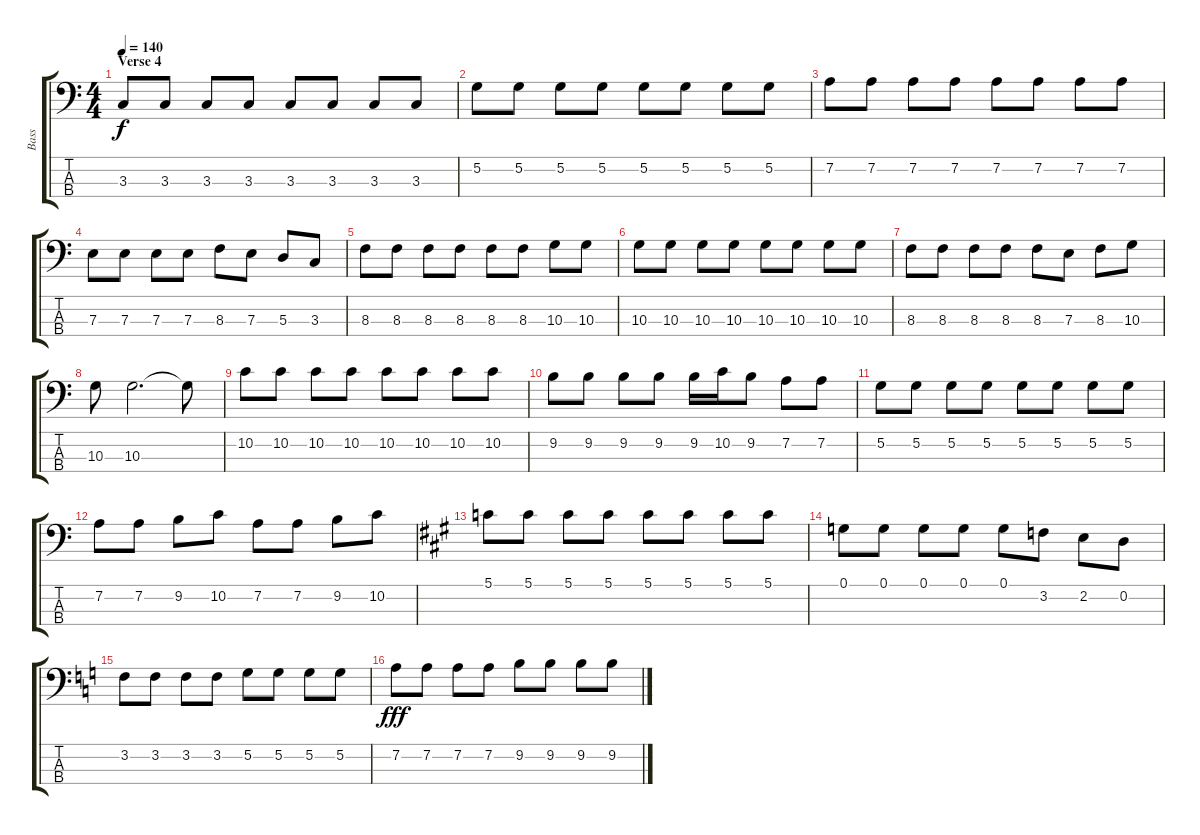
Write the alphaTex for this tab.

\track ("Bass" "Bass") {instrument electricbassfinger}
\staff {score tabs}
\tuning (G2 D2 A1 E1) {hide}
\ts (4 4)
\section ("" "Verse 4")
\tempo 140
\clef f4
\ks c
3.3.8{dy f} 3.3.8 3.3.8 3.3.8 3.3.8 3.3.8 3.3.8 3.3.8 |
5.2.8 5.2.8 5.2.8 5.2.8 5.2.8 5.2.8 5.2.8 5.2.8 |
7.2.8 7.2.8 7.2.8 7.2.8 7.2.8 7.2.8 7.2.8 7.2.8 |
7.3.8 7.3.8 7.3.8 7.3.8 8.3.8 7.3.8 5.3.8 3.3.8 |
8.3.8 8.3.8 8.3.8 8.3.8 8.3.8 8.3.8 10.3.8 10.3.8 |
10.3.8 10.3.8 10.3.8 10.3.8 10.3.8 10.3.8 10.3.8 10.3.8 |
8.3.8 8.3.8 8.3.8 8.3.8 8.3.8 7.3.8 8.3.8 10.3.8 |
10.3.8 10.3.2{d} 10.3{t}.8 |
10.2.8 10.2.8 10.2.8 10.2.8 10.2.8 10.2.8 10.2.8 10.2.8 |
9.2.8 9.2.8 9.2.8 9.2.8 9.2.16 10.2.16 9.2.8 7.2.8 7.2.8 |
5.2.8 5.2.8 5.2.8 5.2.8 5.2.8 5.2.8 5.2.8 5.2.8 |
7.2.8 7.2.8 9.2.8 10.2.8 7.2.8 7.2.8 9.2.8 10.2.8 |
\ks a
5.1.8 5.1.8 5.1.8 5.1.8 5.1.8 5.1.8 5.1.8 5.1.8 |
0.1.8 0.1.8 0.1.8 0.1.8 0.1.8 3.2.8 2.2.8 0.2.8 |
\ks c
3.2.8 3.2.8 3.2.8 3.2.8 5.2.8 5.2.8 5.2.8 5.2.8 |
7.2.8{dy fff} 7.2.8 7.2.8 7.2.8 9.2.8 9.2.8 9.2.8 9.2.8
